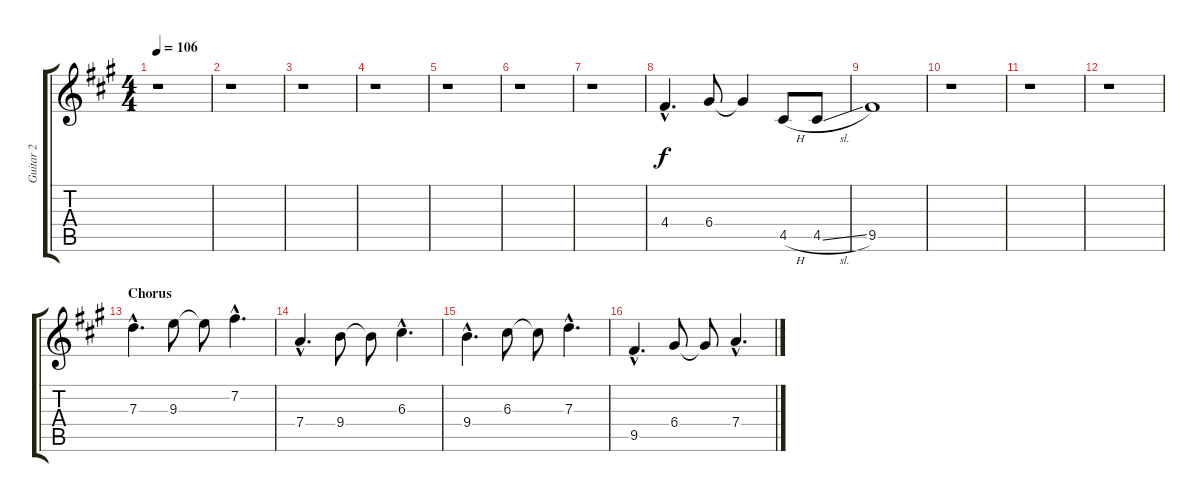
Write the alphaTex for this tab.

\track ("Guitar 2" "Guitar 2") {instrument distortionguitar}
\staff {score tabs}
\tuning (E4 B3 G3 D3 A2 E2) {hide}
\ts (4 4)
\tempo 106
\clef g2
\ks a
r.1{dy f} |
r.1 |
r.1 |
r.1 |
r.1 |
r.1 |
r.1 |
4.4{hac}.4{d instrument electricguitarclean} 6.4.8 6.4{t}.4 4.5{h}.8 4.5{sl}.8 |
9.5.1 |
r.1 |
r.1 |
r.1 |
\section ("" "Chorus")
7.3{hac}.4{d instrument distortionguitar} 9.3.8 9.3{t}.8 7.2{hac}.4{d} |
7.4{hac}.4{d} 9.4.8 9.4{t}.8 6.3{hac}.4{d} |
9.4{hac}.4{d} 6.3.8 6.3{t}.8 7.3{hac}.4{d} |
9.5{hac}.4{d} 6.4.8 6.4{t}.8 7.4{hac}.4{d}
